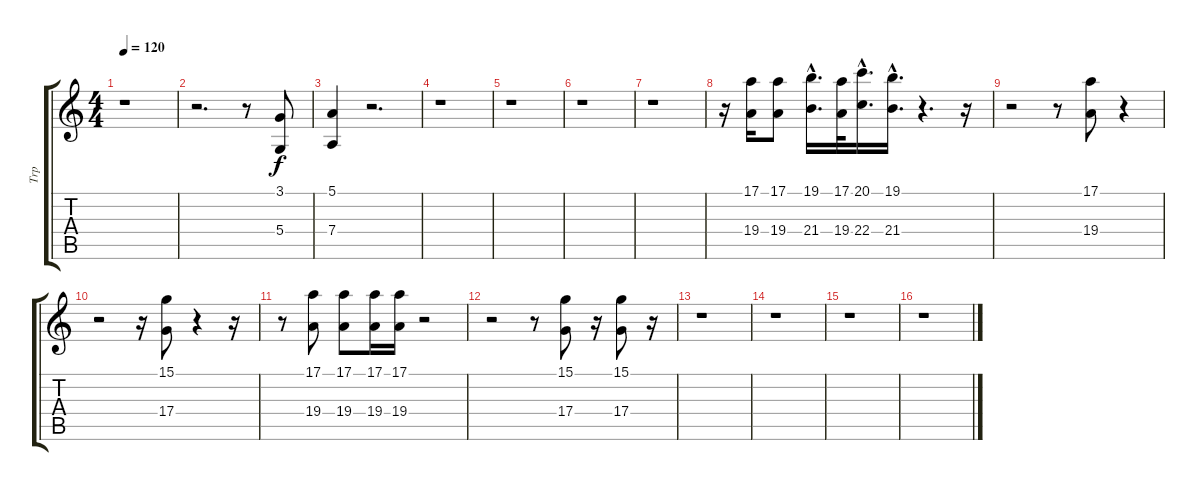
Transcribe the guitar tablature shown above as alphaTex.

\track ("Trp" "Trp") {instrument brasssection}
\staff {score tabs}
\tuning (E4 B3 G3 D3 A2 E2) {hide}
\ts (4 4)
\tempo 120
\clef g2
\ks c
r.1{dy f instrument brasssection} |
r.2{d} r.8 (3.1 5.4).8 |
(5.1 7.4).4 r.2{d} |
r.1 |
r.1 |
r.1 |
r.1 |
r.16 (17.1 19.4).16 (17.1 19.4).8 (19.1{hac} 21.4{hac}).16{d} (17.1 19.4).32 (20.1{hac} 22.4{hac}).16{d} (19.1{hac} 21.4{hac}).16{d} r.4{d} r.16 |
r.2 r.8 (17.1 19.4).8 r.4 |
r.2 r.16 (15.1 17.4).8 r.4 r.16 |
r.8 (17.1 19.4).8 (17.1 19.4).8 (17.1 19.4).16 (17.1 19.4).16 r.2 |
r.2 r.8 (15.1 17.4).8 r.16 (15.1 17.4).8 r.16 |
r.1 |
r.1 |
r.1 |
r.1
